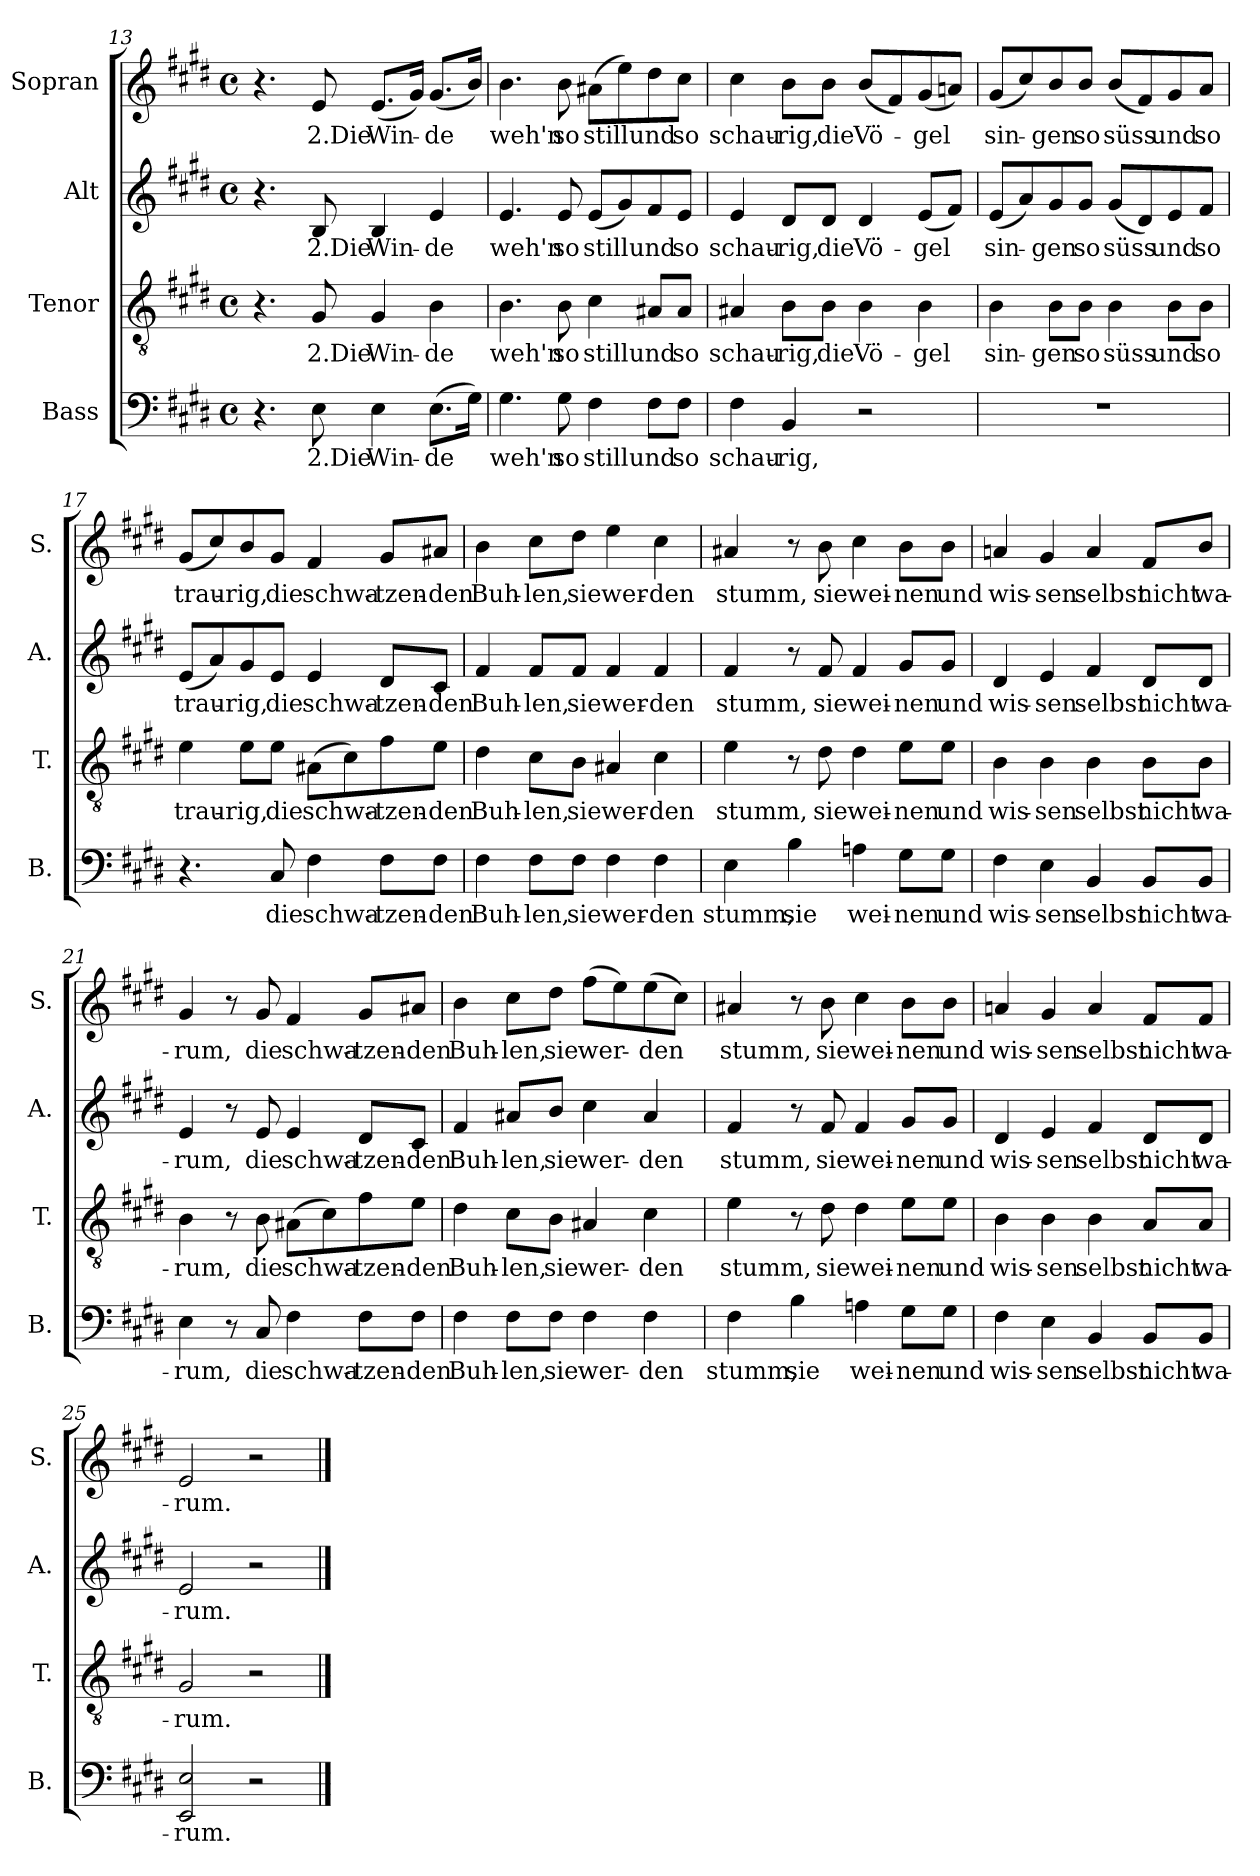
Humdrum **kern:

**kern	**text	**kern	**text	**kern	**text	**kern	**text
*part4	*part4	*part3	*part3	*part2	*part2	*part1	*part1
*staff4	*staff4	*staff3	*staff3	*staff2	*staff2	*staff1	*staff1
*I"Bass	*	*I"Tenor	*	*I"Alt	*	*I"Sopran	*
*I'B.	*	*I'T.	*	*I'A.	*	*I'S.	*
!!LO:PB:g=z
*clefF4	*	*clefGv2	*	*clefG2	*	*clefG2	*
*k[f#c#g#d#]	*	*k[f#c#g#d#]	*	*k[f#c#g#d#]	*	*k[f#c#g#d#]	*
*M4/4	*	*M4/4	*	*M4/4	*	*M4/4	*
*met(c)	*	*met(c)	*	*met(c)	*	*met(c)	*
=13	=13	=13	=13	=13	=13	=13	=13
4.r	.	4.r	.	4.r	.	4.r	.
8E\	2.Die	8G#/	2.Die	8B/	2.Die	8e/	2.Die
4E\	Win-	4G#/	Win-	4B/	Win-	(8.e/L	Win-
.	.	.	.	.	.	16g#/Jk)	.
(8.E\L	-de	4B\	-de	4e/	-de	(8.g#/L	-de
16G#\Jk)	.	.	.	.	.	16b/Jk)	.
=14	=14	=14	=14	=14	=14	=14	=14
4.G#\	weh'n	4.B\	weh'n	4.e/	weh'n	4.b\	weh'n
8G#\	so	8B\	so	8e/	so	8b\	so
4F#\	still	4c#\	still	(8e/L	still	(8a#X\L	still
.	.	.	.	8g#/)	.	8ee\)	.
8F#\L	und	8A#X/L	und	8f#/	und	8dd#\	und
8F#\J	so	8A#/J	so	8e/J	so	8cc#\J	so
=15	=15	=15	=15	=15	=15	=15	=15
4F#\	schau-	4A#X/	schau-	4e/	schau-	4cc#\	schau-
4BB/	-rig,	8B\L	-rig,	8d#/L	-rig,	8b\L	-rig,
.	.	8B\J	die	8d#/J	die	8b\J	die
2r	.	4B\	Vö-	4d#/	Vö-	(8b/L	Vö-
.	.	.	.	.	.	8f#/)	.
.	.	4B\	-gel	(8e/L	-gel	(8g#/	-gel
.	.	.	.	8f#/J)	.	8an/J)	.
!!LO:LB:g=z
=16	=16	=16	=16	=16	=16	=16	=16
1r	.	4B\	sin-	(8e/L	sin-	(8g#/L	sin-
.	.	.	.	8a/)	.	8cc#/)	.
.	.	8B\L	-gen	8g#/	-gen	8b/	-gen
.	.	8B\J	so	8g#/J	so	8b/J	so
.	.	4B\	süss	(8g#/L	süss	(8b/L	süss
.	.	.	.	8d#/)	.	8f#/)	.
.	.	8B\L	und	8e/	und	8g#/	und
.	.	8B\J	so	8f#/J	so	8a/J	so
=17	=17	=17	=17	=17	=17	=17	=17
4.r	.	4e\	trau-	(8e/L	trau-	(8g#/L	trau-
.	.	.	.	8a/)	.	8cc#/)	.
.	.	8e\L	-rig,	8g#/	-rig,	8b/	-rig,
8C#/	die	8e\J	die	8e/J	die	8g#/J	die
4F#\	schwa-	(8A#X\L	schwa-	4e/	schwa-	4f#/	schwa-
.	.	8c#\)	.	.	.	.	.
8F#\L	-tzen-	8f#\	-tzen-	8d#/L	-tzen-	8g#/L	-tzen-
8F#\J	-den	8e\J	-den	8c#/J	-den	8a#X/J	-den
=18	=18	=18	=18	=18	=18	=18	=18
4F#\	Buh-	4d#\	Buh-	4f#/	Buh-	4b\	Buh-
8F#\L	-len,	8c#\L	-len,	8f#/L	-len,	8cc#\L	-len,
8F#\J	sie	8B\J	sie	8f#/J	sie	8dd#\J	sie
4F#\	wer-	4A#X/	wer-	4f#/	wer-	4ee\	wer-
4F#\	-den	4c#\	-den	4f#/	-den	4cc#\	-den
!!LO:PB:g=z
=19	=19	=19	=19	=19	=19	=19	=19
4E\	stumm,	4e\	stumm,	4f#/	stumm,	4a#X/	stumm,
4B\	sie	8r	.	8r	.	8r	.
.	.	8d#\	sie	8f#/	sie	8b\	sie
4An\	wei-	4d#\	wei-	4f#/	wei-	4cc#\	wei-
8G#\L	-nen	8e\L	-nen	8g#/L	-nen	8b\L	-nen
8G#\J	und	8e\J	und	8g#/J	und	8b\J	und
=20	=20	=20	=20	=20	=20	=20	=20
4F#\	wis-	4B\	wis-	4d#/	wis-	4an/	wis-
4E\	-sen	4B\	-sen	4e/	-sen	4g#/	-sen
4BB/	selbst	4B\	selbst	4f#/	selbst	4a/	selbst
8BB/L	nicht	8B\L	nicht	8d#/L	nicht	8f#/L	nicht
8BB/J	wa-	8B\J	wa-	8d#/J	wa-	8b/J	wa-
=21	=21	=21	=21	=21	=21	=21	=21
4E\	-rum,	4B\	-rum,	4e/	-rum,	4g#/	-rum,
8r	.	8r	.	8r	.	8r	.
8C#/	die	8B\	die	8e/	die	8g#/	die
4F#\	schwa-	(8A#X\L	schwa-	4e/	schwa-	4f#/	schwa-
.	.	8c#\)	.	.	.	.	.
8F#\L	-tzen-	8f#\	-tzen-	8d#/L	-tzen-	8g#/L	-tzen-
8F#\J	-den	8e\J	-den	8c#/J	-den	8a#X/J	-den
!!LO:LB:g=z
=22	=22	=22	=22	=22	=22	=22	=22
4F#\	Buh-	4d#\	Buh-	4f#/	Buh-	4b\	Buh-
8F#\L	-len,	8c#\L	-len,	8a#X/L	-len,	8cc#\L	-len,
8F#\J	sie	8B\J	sie	8b/J	sie	8dd#\J	sie
4F#\	wer-	4A#X/	wer-	4cc#\	wer-	(8ff#\L	wer-
.	.	.	.	.	.	8ee\)	.
4F#\	-den	4c#\	-den	4a#/	-den	(8ee\	-den
.	.	.	.	.	.	8cc#\J)	.
=23	=23	=23	=23	=23	=23	=23	=23
4F#\	stumm,	4e\	stumm,	4f#/	stumm,	4a#X/	stumm,
4B\	sie	8r	.	8r	.	8r	.
.	.	8d#\	sie	8f#/	sie	8b\	sie
4An\	wei-	4d#\	wei-	4f#/	wei-	4cc#\	wei-
8G#\L	-nen	8e\L	-nen	8g#/L	-nen	8b\L	-nen
8G#\J	und	8e\J	und	8g#/J	und	8b\J	und
=24	=24	=24	=24	=24	=24	=24	=24
4F#\	wis-	4B\	wis-	4d#/	wis-	4an/	wis-
4E\	-sen	4B\	-sen	4e/	-sen	4g#/	-sen
4BB/	selbst	4B\	selbst	4f#/	selbst	4a/	selbst
8BB/L	nicht	8A/L	nicht	8d#/L	nicht	8f#/L	nicht
8BB/J	wa-	8A/J	wa-	8d#/J	wa-	8f#/J	wa-
=25	=25	=25	=25	=25	=25	=25	=25
2EE/ 2E/	-rum.	2G#/	-rum.	2e/	-rum.	2e/	-rum.
2r	.	2r	.	2r	.	2r	.
==	==	==	==	==	==	==	==
*-	*-	*-	*-	*-	*-	*-	*-
